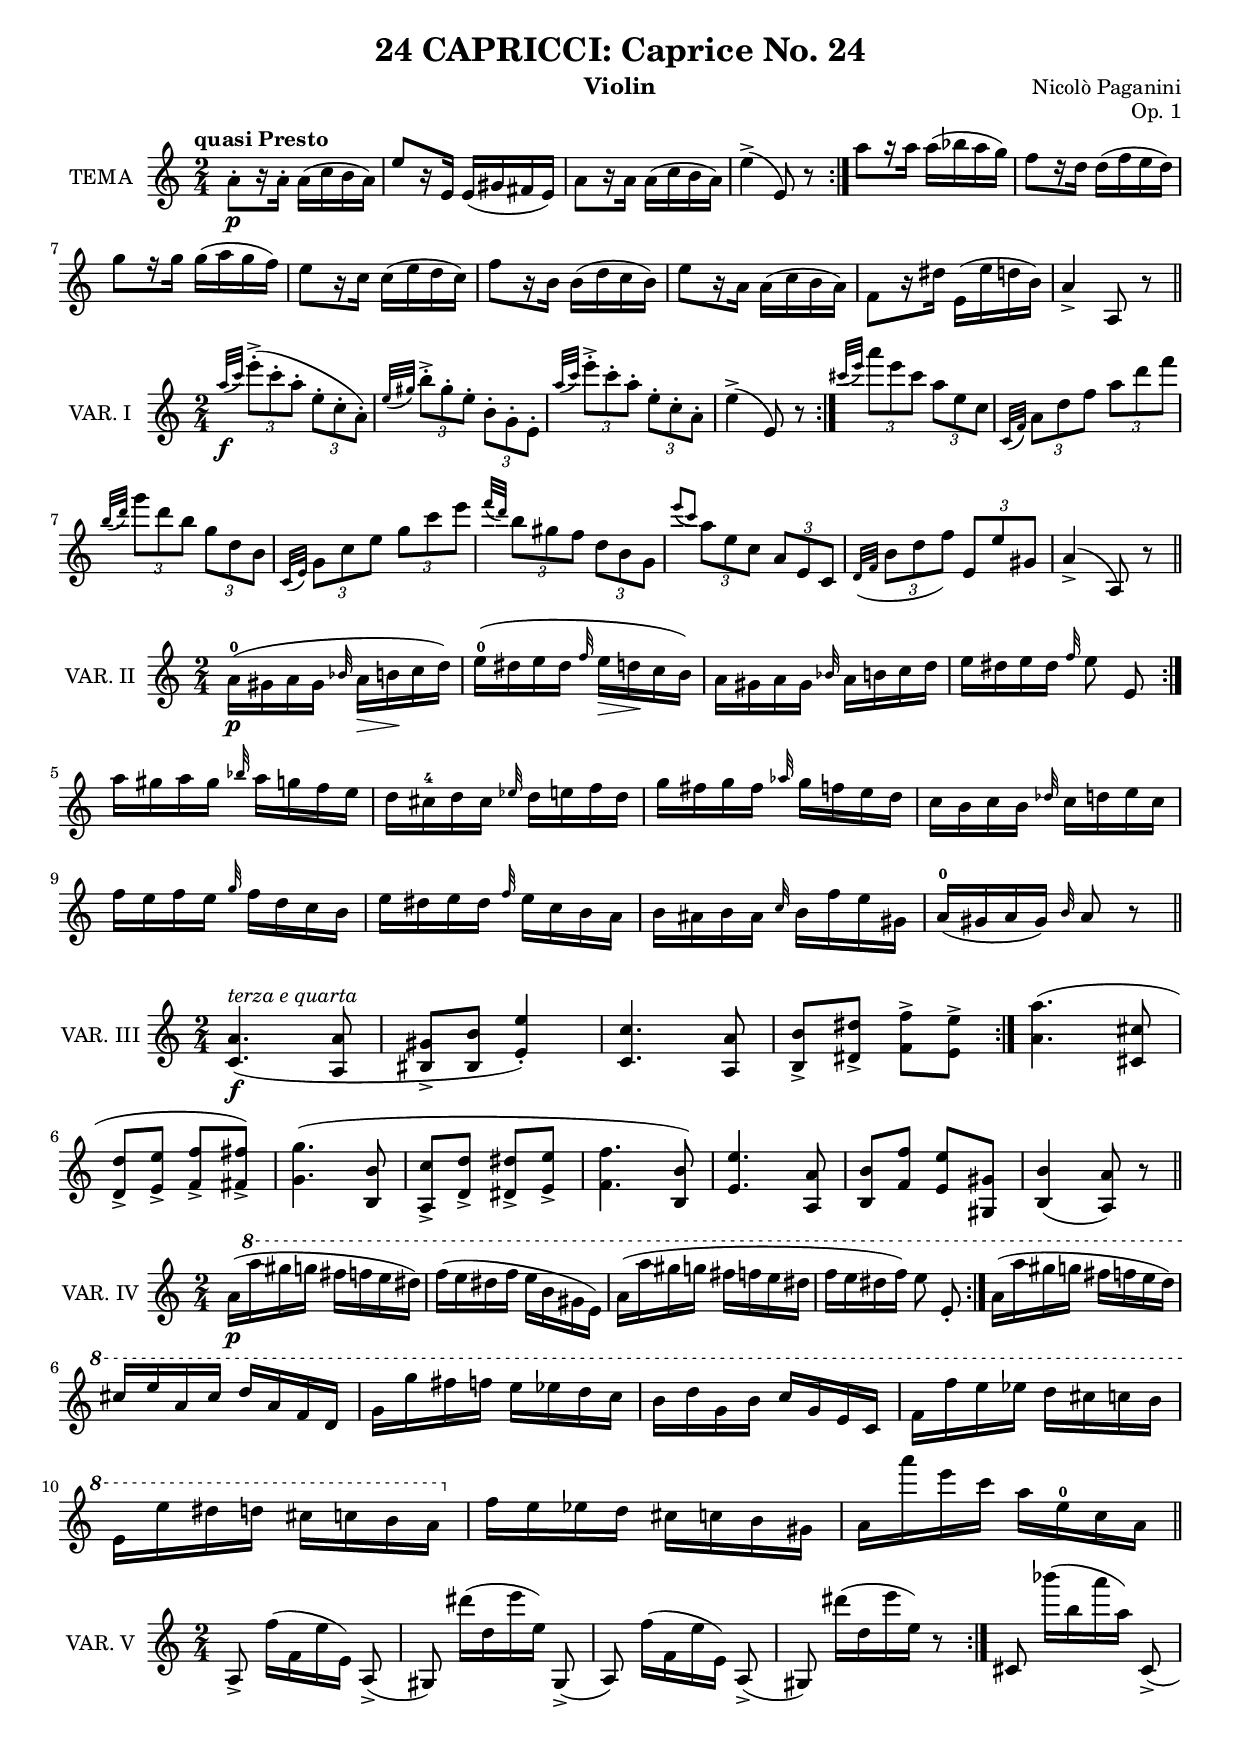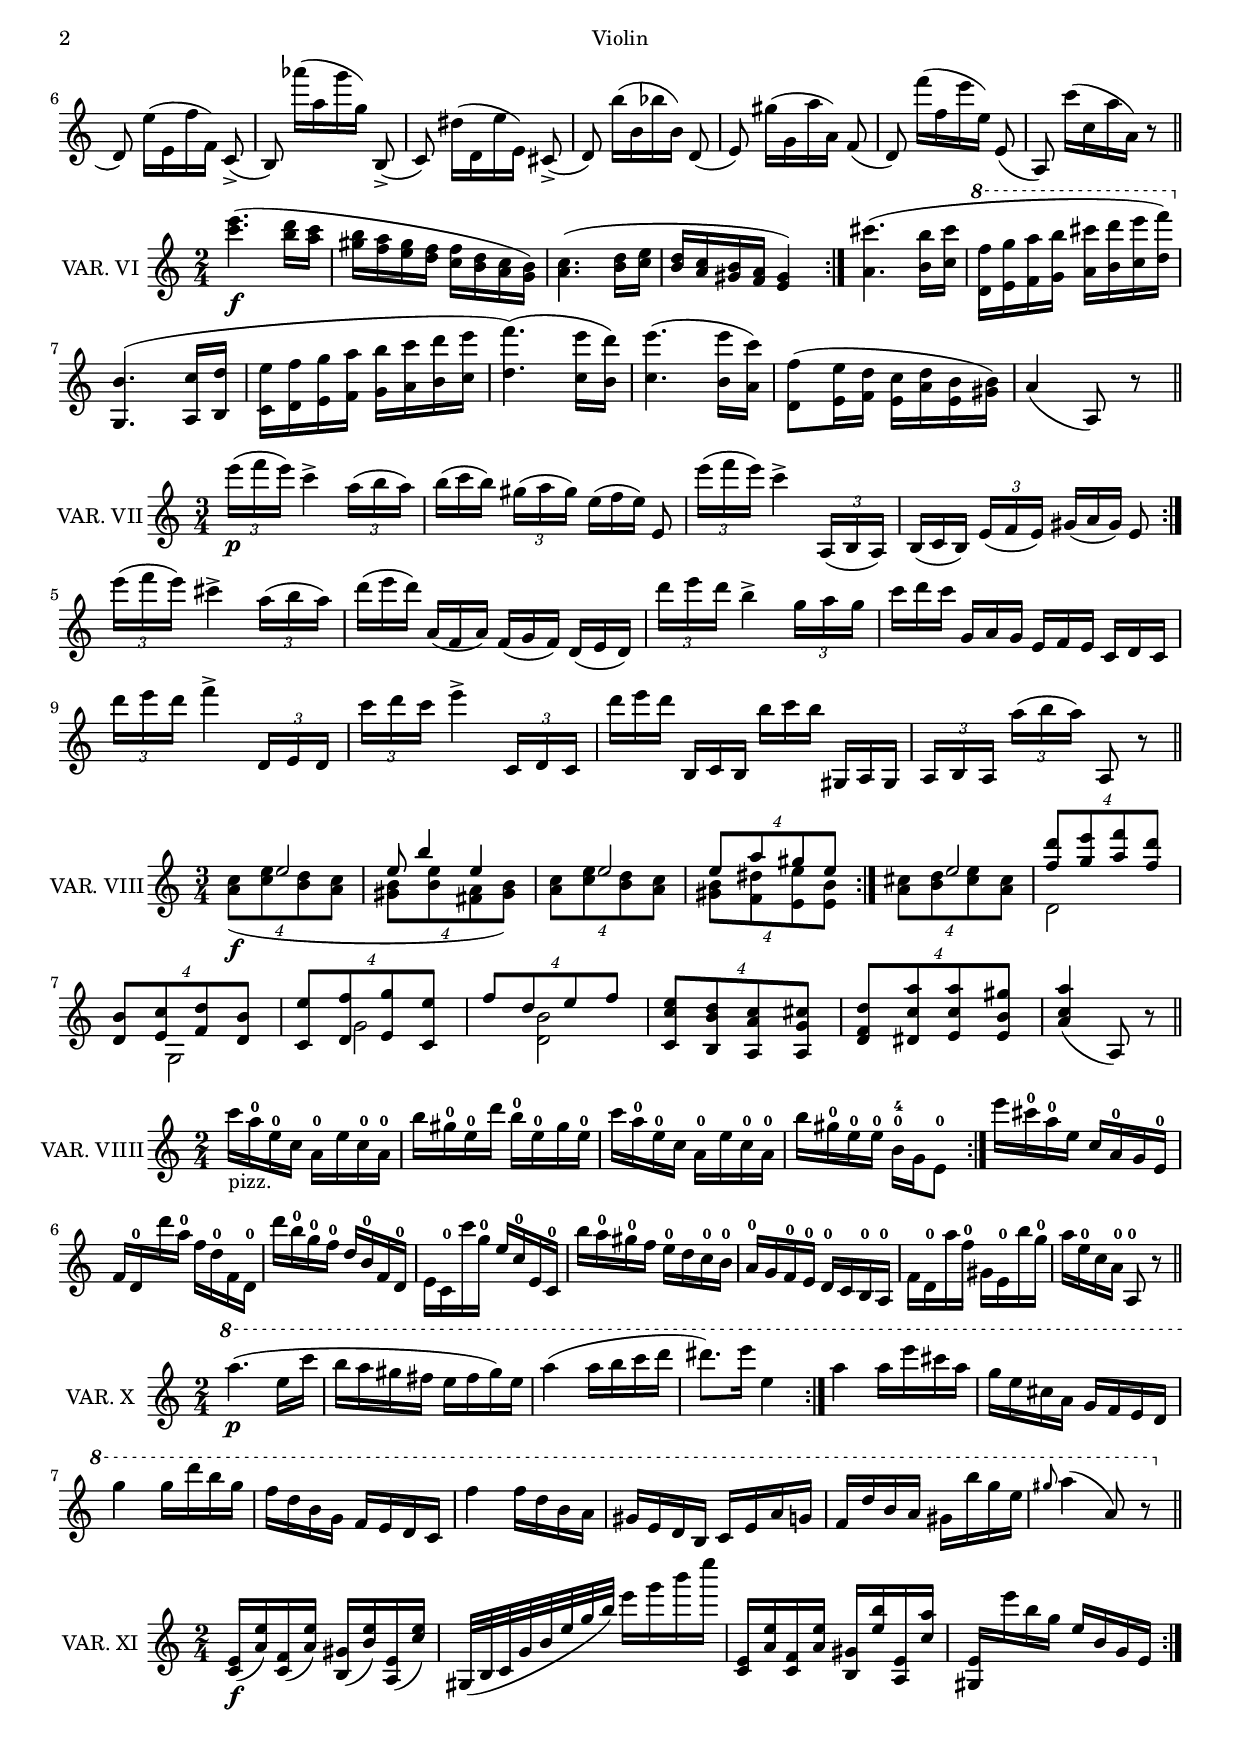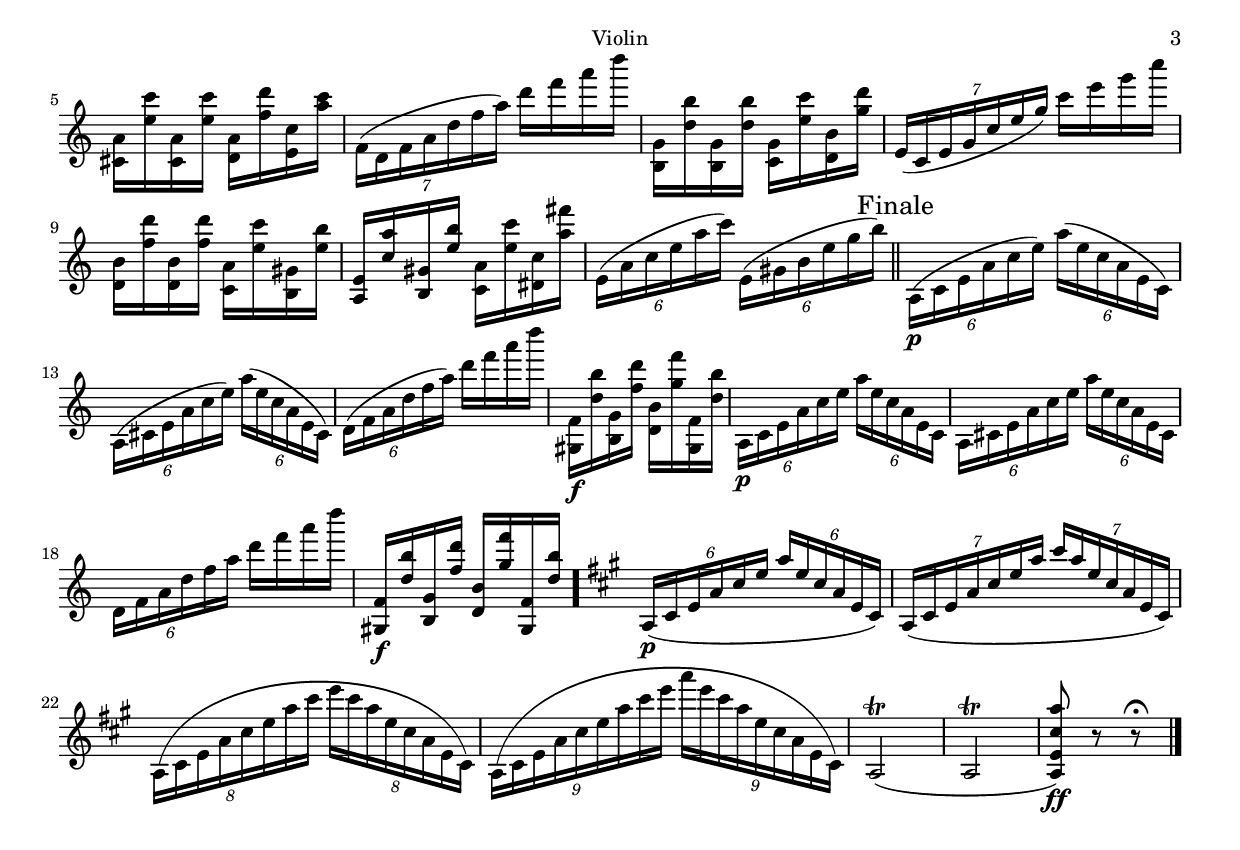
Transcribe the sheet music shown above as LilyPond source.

\version "2.18.0"
\include "articulate.ly"
\include "english.ly"

\header {
	title = "24 CAPRICCI: Caprice No. 24"
	composer = "Nicolò Paganini"
	instrument = "Violin"
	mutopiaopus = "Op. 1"
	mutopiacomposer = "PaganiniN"
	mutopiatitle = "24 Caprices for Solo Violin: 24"
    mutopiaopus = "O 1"
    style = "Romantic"
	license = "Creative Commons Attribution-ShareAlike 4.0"
%	source = "IMSLP (http://imslp.org/wiki/Special:ImagefromIndex/29587)"
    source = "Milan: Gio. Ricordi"
    date = "1836"
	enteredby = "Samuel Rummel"
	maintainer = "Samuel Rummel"
}

#(set-global-staff-size 18)

mBreak = { \break }

%%---BEGIN MUSIC-------------------------------------------------------------
music = \relative b' {
	\tempo "quasi Presto"
	\key a \minor
	\set Staff.instrumentName = "TEMA"
	\time 2/4

\repeat volta 2 {
	\stemDown
	a8-.[\p r16 a-.] a (c b a) |
	\stemUp
	e'8 [r16 e,] e (gs fs e) |
	\stemDown
	a8 [r16 a] a (c b a) |
	e'4->(\stemUp e,8) r
	}
\stemDown
a'8 [r16 a] a ( bf a g) |
f8 [r16 d] d (f e d) |

g8 [r16 g] g (a g f) |
e8 [ r16 c] c (e d c)|
f8 [r16 b,] b (d c b) |
e8 [r16 a,] a (c b a) |
f8 [r16 ds'] e, (e' d b)|
\stemUp
a4-> a,8 r \bar "||"
}
%%---------------------------------------------------------------------------
varI = \relative a{
	\time 2/4
	\key a \minor
	\set Staff.instrumentName = "VAR. I"

\repeat volta 2 {
	\grace {a''32\f (c)} \stemDown \tuplet 3/2 { e8-.-> [(c-. a-.] } \tuplet 3/2 { e-. c-. a-.) }|
	\grace {e'32 (gs)} \stemDown \tuplet 3/2 { b8-.-> gs-. e-. } \tuplet 3/2 { b-. g-. e-. }|
	\grace {a'32 (c)} \stemDown \tuplet 3/2 { e8-.-> c-. a-. } \tuplet 3/2 { e-. c-. a-. }|
	\stemNeutral
	e'4->(e,8) r
	}
\grace {cs''32(e)} \tuplet 3/2 { a8 e cs } \tuplet 3/2 { a e c } |
\grace {c,32(f)} \tuplet 3/2 {a8 d f} \tuplet 3/2 {a8 d f}|

\grace {b,32(d)} \tuplet 3/2 {g8 d b} \tuplet 3/2 {g d b} |
\grace {c,32(e)} \tuplet 3/2 {g8 c e} \tuplet 3/2 {g c e} |
\grace {f32(d)} \tuplet 3/2 {b8 gs f} \tuplet 3/2 {d b g} | %ugly slur on grace note
\grace {e''(c)} \tuplet 3/2 {a8 e c} \tuplet 3/2 {a e c} |
\slurUp
\grace {d32(f } \tuplet 3/2 {b8 d f)}\tuplet 3/2 {e, e' gs,}|
\stemUp
a4->(a,8) r \bar "||"
}
%%---------------------------------------------------------------------------
varII = \relative a{
	\time 2/4
	\key a \minor
	\set Staff.instrumentName = "VAR. II"

\repeat volta 2 {
	\stemDown
	a'16-0\p (gs a gs \grace {bf32} a16\> b\! c d) |
	e16-0 ( ds e ds \grace {f32} e16\> d\! c b) |
	a16 gs a gs \grace {bf32} a16 b c d |
	e16 ds e ds \grace {f32} \autoBeamOff e8 \stemUp e, | \autoBeamOn
	}
	\stemDown
	a'16 gs a gs \grace {bf32} a16 g f e |
	d16 cs-4 d cs \grace {ef32} d16 e f d|
	g16 fs g fs \grace {af32} g16 f e d |
	c16 b c b \grace {df32} c16 d e c |
	f16 e f e \grace {g32} f16 d c b |
	e16 ds e ds \grace {f32} e16 c b a|
	b16 as b as \grace {c32} b16 f' e gs,|
	\stemUp
	a16-0 (gs a gs) \grace {b32} a8 r8|
	\bar "||"
  }
%%---------------------------------------------------------------------------
varIII = \relative a'{
	\time 2/4
	\key a \minor
	\set Staff.instrumentName = "VAR. III"

\repeat volta 2 {
	<< a4.\f^\markup {\italic "terza e quarta"}  c,4.( >>   << a'8 a,8 >> |
	<< bs8-> gs'>> << b bs, >> << e4-. e'4-.)>> |
	<< c4. c,4. >> << a8 a' >> |
	<< b8-> b, >> << ds ds'-> >> << f-> f, >> << e e'-> >> |
	}
<< \stemDown a4. ( a,4. >> << \stemUp cs8 cs,8  >> |	\mBreak
<< d8-> d' >> << e-> e, >> << f-> f' >> << fs-> fs, ) >> |

<< \stemDown g4. ( g'4. >> << \stemUp b,8 b,8  >> |
<< a8-> c' >> << d-> d, >> << ds-> ds' >> << e-> e, >> |
<< \stemDown f4. f'4. >> << \stemUp b,8 b, ) >> |

<< e4. e' >> << a,8 a,8 >> |
<< b8 b' >> << f f' >> << e e, >> << gs gs, >> |
<< b4 b' ( >> << a8 a, ) >> r8 | \bar "||"
}
%%---------------------------------------------------------------------------
varIV = \relative a{
	\time 2/4
	\key a \minor
	\set Staff.instrumentName = "VAR. IV"
	%\time 3/4 % tuplets unmarked in original; works nicely without them in 2/4

\repeat volta 2 {
	\stemDown
	a'16\p ( \ottava #1 a'' gs g fs f e ds)  |
	f16 (e ds f e b gs e) |
	a16 (a' gs g fs f e ds|
	f16 e ds f) \autoBeamOff e8 \stemUp e,8-. \autoBeamOn \stemDown
	}
a16 (a' gs g fs f e d ) | \mBreak
\stemUp cs16 e a, cs d a f d | \stemDown
g16 g' fs f e ef d c |
b16 d g, b \stemUp c g e c | \stemDown
f16 f' e ef d cs c b |
e,16 e' ds d cs c b a|
\ottava #0
f16 e ef d cs c b gs |
a16 a'' e c a e-0 c a| \bar "||"
}
%%---------------------------------------------------------------------------
varV = \relative a'{
	\time 2/4
	\key a \minor
	\set Staff.instrumentName = "VAR. V"
	%\time 3/4 % tuplets unmarked in original; works nicely without them in 2/4

\repeat volta 2 {
	\stemUp
	a,8-> \stemDown f''16([f, e' e,]) \stemUp a,8-> (|
	gs8) \stemDown ds'''16([d, e' e,]) \stemUp gs,,8-> (|
	a8) \stemDown f''16([f, e' e,]) \stemUp a,8-> (|
	gs8) \stemDown ds'''16([d, e' e,]) r8|
	}
\stemUp
cs,8 \stemDown bf'''16([b, a' a,]) \stemUp cs,,8-> (| \mBreak
d8) \stemDown e'16([e, f' f,]) \stemUp c8-> (|
b8) \stemDown af'''16([a, g' g,]) \stemUp b,,8-> (|
c8) \stemDown ds'16([d, e' e,]) \stemUp cs8-> (|
d8) \stemDown b''16([b, bf' b,]) \stemUp d,8 (|
e8) \stemDown gs'16([g, a' a,]) \stemUp f8 (|
d8) \stemDown f''16([f, e' e,]) \stemUp e,8(|
a,8) \stemDown c''16([c, a' a,]) r8| \bar "||"
}
%%---------------------------------------------------------------------------
varVI = \relative a'{
	\time 2/4
	\key a \minor
	\set Staff.instrumentName = "VAR. VI"
	%\time 3/4 % tuplets unmarked in original; works nicely without them in 2/4

\repeat volta 2 {
	<< c'4.\f e4. ( >> << d16 b >> << c a >> |
	<< b16 gs >> << a f >> << gs e >> << f d >>
	<< f c >> << d b >> << c a >> << b g ) >> |
	<< c4. a4. ( >> << d16 b >> << e c >> |
	<< d16 b >> << c a >> << b gs >> << a f >> \stemUp << gs4 e4 ) >> |
	}
\stemDown
<< a4. cs'4. ( >> << b16 b, >> << c cs' >> |

\ottava #1
	<< f16 d, >> << e g' >> << a f, >> << g b' >>
	<< cs a, >> << b d' >> << e c, >> << d f' ) >> | \mBreak
\ottava #0

\stemUp
<< b,,,4. g,4. ( >> << a16 c' >> << d b, >> |
\stemDown
<< c16 e' >> << f d, >> << e g' >> << a f, >>			<< g b' >> << c a, >> << b d' >> << e c, >> |
<< d4. f'4.) ( >> << e16 c, >> << b d' ) >> |
<< e4. c,4. ( >> << b16 e' >> << c a, ) >> |
<< d,8 f' ( >> << e16 e, >> << f d' >> << c e, >> << a d >> << b e, >> << gs b ) >> |
\stemUp a4 (a,8) r \bar "||"
}
%%---------------------------------------------------------------------------
varVII = \relative a{
	\key a \minor
	\set Staff.instrumentName = "VAR. VII"

\time 3/4
\stemDown
\repeat volta 2 {
	\tuplet 3/4 {e'''16\p (f e) }	c4->
	\tuplet 3/4 {a16(b a)} |
	\autoBeamOff
	b16 ([c b]) \tuplet 3/4 {gs ([a gs])} e ([f e])\stemUp e,8|
	\stemDown \tuplet 3/4 {e''16 ([f e]) } c4->
	\stemUp \tuplet 3/4 {a,,16 ([b a])}|
	b16 ([c b]) \tuplet 3/4 {e ([f e])}	gs ([a gs]) e8|
	}
\stemNeutral
\tuplet 3/4 {e''16 ([f e])} cs4-> \tuplet 3/4 {a16([b a])} |%\mBreak

d16([e d]) a,([f a]) f([g f]) d([e d])|
\tuplet 3/4 {d''16 [e d]} b4-> \tuplet 3/4 {g16 [a g]}|
c16[d c] g,[a g] e[f e] c[d c]|
\tuplet 3/4 {d''16[e d]} f4-> \tuplet 3/4 {d,,16[e d]}|
\tuplet 3/4 {c''16[d c]} e4-> \tuplet 3/4 {c,,16[d c]}|
d''16[e d] b,,[c b] b''[c b] gs,,[a gs]|
\tuplet 3/4 {a16[b a]} \tuplet 3/4 { a''([b a])} a,,8 r \bar "||"
\autoBeamOn
}
%%---------------------------------------------------------------------------
varVIII = \relative a{
	\time 2/4
	\key a \minor
	\set Staff.instrumentName = "VAR. VIII"

\time 3/4
\stemDown	%SlurUp seems to fail here?
\repeat volta 2 {
	<< {s4\f e''2 } \\ {\tuplet 4/6 {< a, c >8 (< c e >< d b >< c a >}} >>
	<< {e8 b'4 e,} \\ {\tuplet 4/6 {< gs, b >8 < b e >< fs a >< gs b > )}} >>

	<< {s4 e'2 } \\ {\tuplet 4/6 {< c a >8 < c e >< d b >< c a >}} >>
	<< {\tuplet 4/6 {e8 a gs e}} \\ {\tuplet 4/6 {< b gs >8 < ds f, >< e e, >< b e, >}} >>
	}
<< {s4 e2} \\ {\tuplet 4/6 {< cs a>8 < b d >< cs e >< cs a >}} >> | %\break

<< {\stemDown d,2 s4} \\ {\stemUp \tupletUp \tuplet 4/6 {< f' d' >8 < g e' >< a f' >< d f, >}} >> |
<< {\stemDown s4 g,,,2} \\ {\stemUp \tupletUp \tuplet 4/6 {< b' d, >8 < e, c' >< f d' >< d b' >}} >> |
<< {\stemDown s4 g2} \\ {\stemUp \tupletUp \tuplet 4/6 {< c, e' >8 < f' d, >< e, g' >< e' c, >}} >> |
<< {\stemDown s4 < b d, >2} \\ {\stemUp \tupletUp \tuplet 4/6 {f'8 d e f}}>>
\stemUp \tupletUp
\tuplet 4/6 {< e c c, >8 < d b b, >< c a a, >< cs g a, >}|
\tuplet 4/6 {< d f, d >8 < ds, c' a' >< e c' a' >< e b' gs' >}|
< a c a' >4 (a,8) r \bar "||" \tupletNeutral
}
%%---------------------------------------------------------------------------
varVIIII = \relative a{
	\time 2/4
	\key a \minor
	\set Staff.instrumentName = "VAR. VIIII"

\stemDown
\set Staff.midiInstrument = "pizzicato strings"
\repeat volta 2 {
	c''16-"pizz." a-0 e-0 c		a-0 e' c-0 a-0 |
	b'16 gs-0 e-0 d'			b-0 e,-0 gs e-0|
	c'16 a-0 e-0 c				a-0 e' c-0 a-0 |
	b'16 gs-0 e-0 e-0			b-0-4 g e8-0 |
	}
e''16 cs-0 a-0 e			\stemUp c a-0 g e-0 |
f16 d-0 \stemDown d'' a-0	f d-0 f, d-0 |

\stemNeutral
d''16 b-0 g-0 f-0	d b-0 f d-0|
e16 c-0 c'' g-0		e c-0 e, c-0|
b''16 a-0 gs-0 f	e-0 d c-0 b-0|
a16-0 g f-0 e-0		d-0 c b-0 a-0|
f'16 d-0 a'' f-0	gs, e-0 b'' g-0|
a16 e-0 c a-0		a,8-0 r8 \bar "||"|
\set Staff.midiInstrument = "violin"
}
%%---------------------------------------------------------------------------
varX = \relative a{
	\time 2/4
	\key a \minor
	\set Staff.instrumentName = "VAR. X"

\ottava #1
\repeat volta 2 {
	a'''4.\p (e16 c' |
	b16 a gs fs			e fs gs) e|
	a4 ( a16 b c d	| ds8.) e16  e,4|
	}
a4 a16 e' cs a |
g16 e cs a		g f e d |

g'4 g16 d' b g |
f16 d b g		f e d c |
f'4 f16 d b a |
gs16 e d b 		c e a g |
f16 d' b a		gs b' g e|
\grace gs8 a4 (a,8) r \bar "||"
\ottava #0
}
%%---------------------------------------------------------------------------
varXI = \relative a''{
	\time 2/4
	\key a \minor
	\set Staff.instrumentName = "VAR. XI"

\repeat volta 2 {
	< c,, e >16\f (< a' e' >)	< c, f >(< a' e' >)
	< b, gs' >(< b' e >)		< a, e' >(< c' e >)	|
	gs,32 (b c g' b e g b)		e16 g b e |

	< c,,, e >16 < a' e' >		< c, f >< a' e' >
	< b, gs' >< e' b' >			< a,, e' >< c' a' >	|
	\stemUp
	< gs, e' >16 \stemDown e''' b g		\stemNeutral e b g e |
}
< cs a' >16 < e' c' >< cs, a' >< e' c' >
< d, a' >16 < f' d' >< e, c' >< a' c > |
\tuplet 7/4 {f,16 (d f a d f a)}	d f a d |

< b,,, g' >16 < d' b' > < b, g' > < d' b' > < c, g' > < e' c' >< d, b'>< g' d'> |
\tuplet 7/4 { e,16 (c e g c e g)}	c e g c |

\mBreak

< d,,, b' >16 < f' d' >< d, b' >< f' d' >	< c, a' >< e' c' >< b, gs' >< e' b' >|
< a,, e' >16 < c' a' >< b, gs' >< e' b' >< c, a' >< e' c' >< ds, c' >< a'' fs' > |
\tuplet 6/4 { e,16 (a c e a c)}
\tuplet 6/4 { e,,16 (gs b e g b)}|

%%---------------------------------------------------------------------------
\mark "Finale" \bar "||"
\stemDown
\tuplet 6/4 { a,,\p (c e a c e)}
\tuplet 6/4 { a (e c a e c)}|

\tuplet 6/4 { a (cs e a c e)}
\tuplet 6/4 { a (e c a e cs)}|
\tuplet 6/4 { d (f a d f a)} d16 f a d |

< f,,, gs, >\f < d' b' >< g, b, >< f' d' >
< d, b' >< g' f' >< f, gs, >< d' b' > |
\stemDown
\tuplet 6/4 { a,\p c e a c e }
\tuplet 6/4 { a e c a e c } |

\tuplet 6/4 { a cs e a c e }
\tuplet 6/4 { a e c a e cs }
\mBreak

\tuplet 6/4 { d f a d f a } d16 f a d |
\stemUp
< f,,, gs, >\f < d' b' >< g, b, >< f' d' >
< d, b' >< g' f' >< f, gs, >< d' b' > |

%%---------------------------------------------------------------------------
\bar "." \key a \major

\stemUp \tupletUp
\tuplet 6/4 {a,16\p (cs e a cs e    } \tuplet 6/4 {       a e cs a e cs)} |
\tuplet 7/4 {a16 (cs e a cs e a     } \tuplet 7/4 {    cs a e cs a e cs)} |
\stemDown \tupletNeutral\mBreak
\tuplet 8/4 {a16 (cs e a cs e a cs  } \tuplet 8/4 {  e cs a e cs a e cs)} |
\tuplet 9/4 {a16 (cs e a cs e a cs e} \tuplet 9/4 {a e cs a e cs a e cs)} |
\stemUp a2\trill  ( a\trill  < a e' cs' a' >8\ff) r8 r8\fermata \bar "|."

%%---------------------------------------------------------------------------
} %end \music

%%---------------------------------------------------------------------------
\score {
	\new Staff {
		\music
	}
    \header { opus = "Op. 1" }
	\layout {}
}
\score { \new Staff { \varI }       \layout {} }
\score { \new Staff { \varII }		\layout {} }
\score { \new Staff { \varIII }		\layout {} }
\score { \new Staff { \varIV }		\layout {} }
\score { \new Staff { \varV }		\layout {} }
\score { \new Staff { \varVI }		\layout {} }
\score { \new Staff { \varVII }		\layout {} }
\score { \new Staff { \varVIII }	\layout {} }
\score { \new Staff { \varVIIII }	\layout {} }
\score { \new Staff { \varX }		\layout {} }
\score { \new Staff { \varXI }		\layout {} }
%%---------------------------------------------------------------------------
\score {
	\unfoldRepeats \articulate
	\new Staff {
		\key a \minor

		\set Staff.midiInstrument = "violin"
		\music
		\varI
		\varII
		\varIII
		\varIV
		\varVI
		\varVII
		\varVIII
		\varVIIII
		\varX
		\varXI
	}
	\midi { \tempo 4=186 }
}
